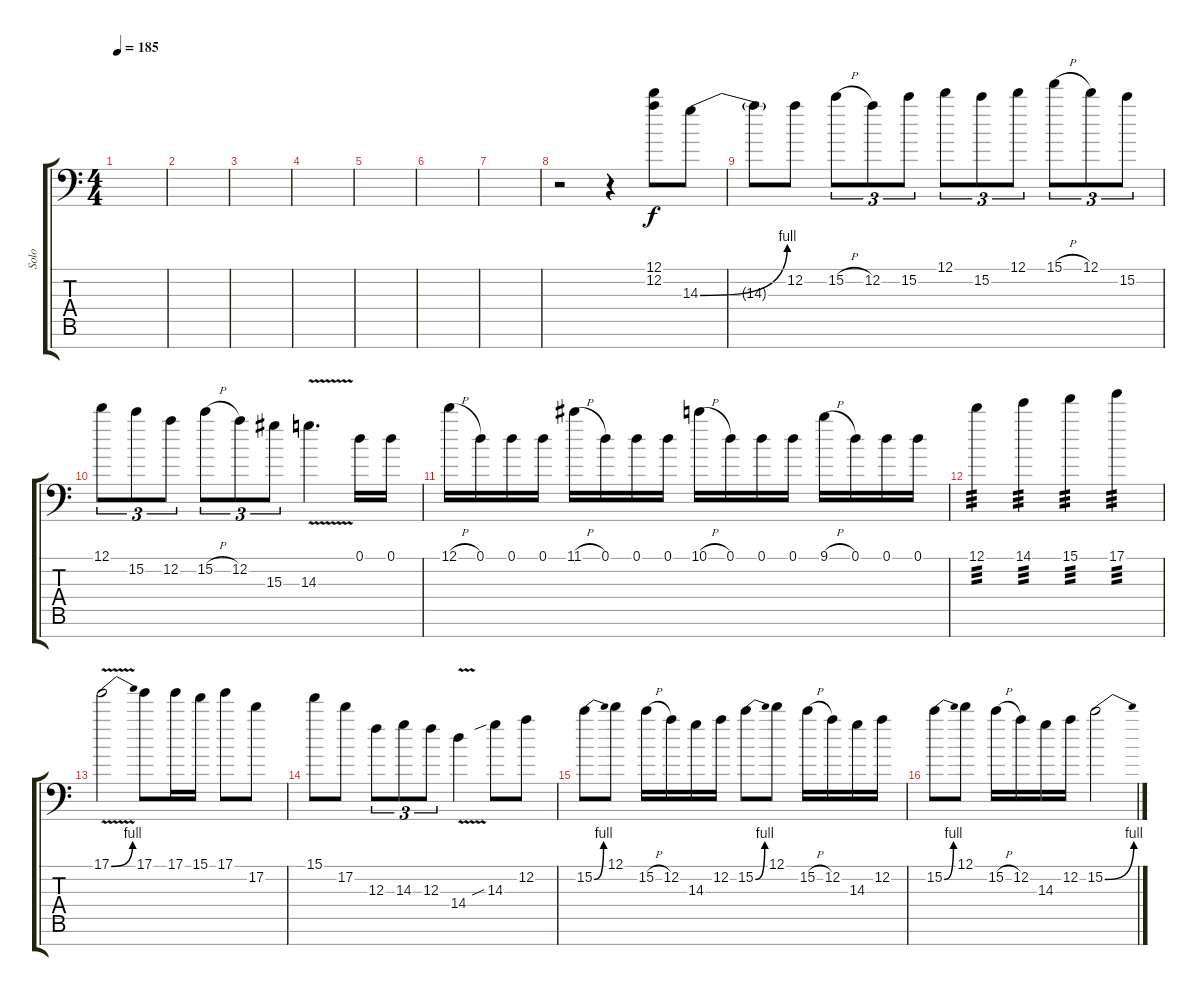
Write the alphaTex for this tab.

\track ("Solo" "Solo") {instrument distortionguitar}
\staff {score tabs}
\tuning (D4 A3 F3 C3 G2 D2 A1) {hide}
\ts (4 4)
\tempo 185
\clef f4
\ks c
|
|
|
|
|
|
|
r.2 r.4 (12.1 12.2).8 14.3{be (bend 0 0 60 4)}.8 |
14.3{t}.8 12.2.8 15.2{h}.8{tu (3 2)} 12.2.8{tu (3 2)} 15.2.8{tu (3 2)} 12.1.8{tu (3 2)} 15.2.8{tu (3 2)} 12.1.8{tu (3 2)} 15.1{h}.8{tu (3 2)} 12.1.8{tu (3 2)} 15.2.8{tu (3 2)} |
12.1.8{tu (3 2)} 15.2.8{tu (3 2)} 12.2.8{tu (3 2)} 15.2{h}.8{tu (3 2)} 12.2.8{tu (3 2)} 15.3.8{tu (3 2)} 14.3{v}.4{d} 0.1.16 0.1.16 |
12.1{h}.16 0.1.16 0.1.16 0.1.16 11.1{h}.16 0.1.16 0.1.16 0.1.16 10.1{h}.16 0.1.16 0.1.16 0.1.16 9.1{h}.16 0.1.16 0.1.16 0.1.16 |
12.1.4{tp 3} 14.1.4{tp 3} 15.1.4{tp 3} 17.1.4{tp 3} |
17.1{be (bend 0 0 60 4) v}.2 17.1.8 17.1.16 15.1.16 17.1.8 17.2.8 |
15.1.8 17.2.8 12.3.8{tu (3 2)} 14.3.8{tu (3 2)} 12.3.8{tu (3 2)} 14.4{v}.4 14.3{sib}.8 12.2.8 |
15.2{be (bend 0 0 60 4)}.8 12.1.8 15.2{h}.16 12.2.16 14.3.16 12.2.16 15.2{be (bend 0 0 60 4)}.8 12.1.8 15.2{h}.16 12.2.16 14.3.16 12.2.16 |
15.2{be (bend 0 0 60 4)}.8 12.1.8 15.2{h}.16 12.2.16 14.3.16 12.2.16 15.2{be (bend 0 0 60 4)}.2
